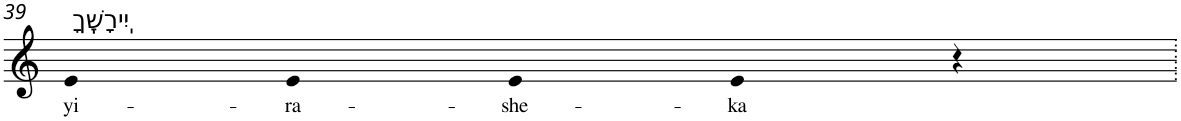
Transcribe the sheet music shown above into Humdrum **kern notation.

**kern	**text
*part1	*part1
*staff1	*staff1
*I"Piano	*
*I'Pno	*
!!LO:PB:g=z
*clefG2	*
*k[]	*
=39	=39
!LO:TX:a:t=יִֽירָשֶֽׁךָ	!
!	!LO:LY:b
4e	yi-
!	!LO:LY:b
4e	-ra-
!	!LO:LY:b
4e	-she-
!	!LO:LY:b
4e	-ka
4r	.
=.	=.
*-	*-
